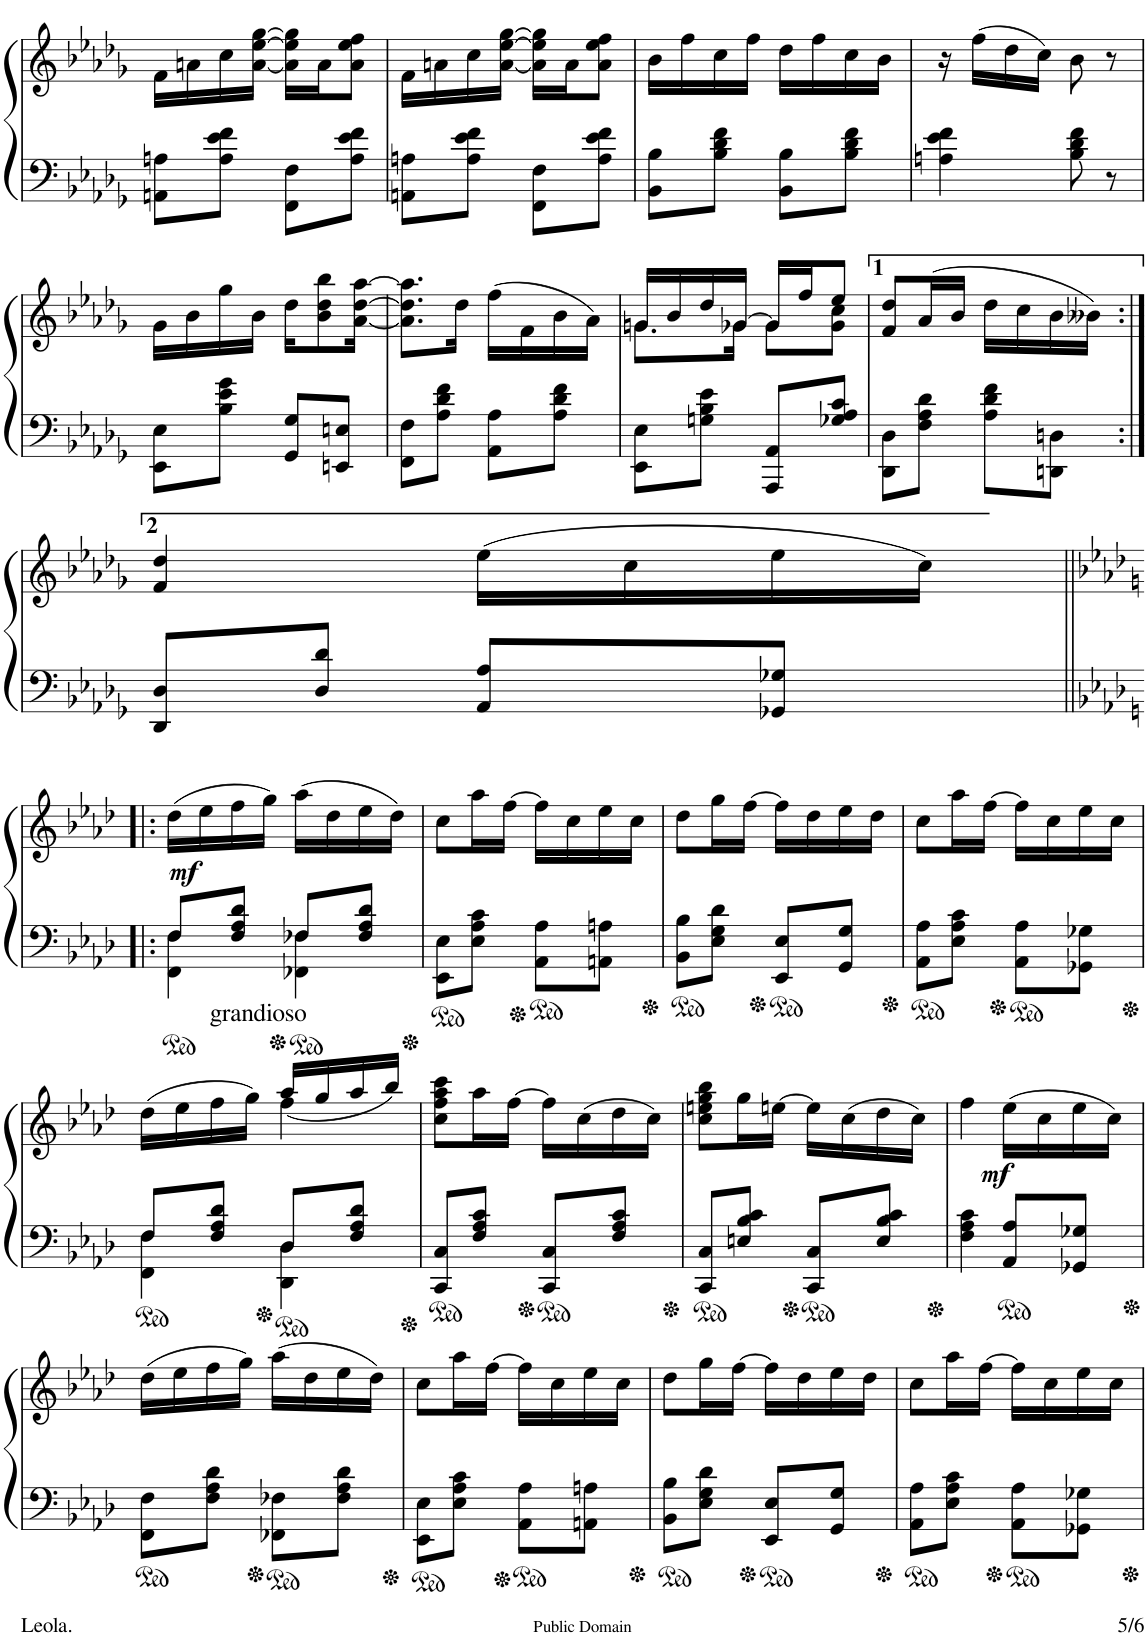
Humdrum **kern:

**kern	**kern	**dynam
*part1	*part1	*part1
*staff2	*staff1	*staff1/2
*I"Piano	*	*
*I'Pno.	*	*
!!LO:PB:g=z
*clefF4	*clefG2	*
*k[b-e-a-d-g-]	*k[b-e-a-d-g-]	*
*D-:	*D-:	*
*M2/4	*M2/4	*
=60	=60	=60
8AAn\ 8An\L	16f\LL	.
.	16an\	.
8A\ 8e-\ 8f\J	16cc\	.
.	[16a\ [16ee-\ [16gg-\JJ	.
8FF\ 8F\L	16a\] 16ee-\] 16gg-\]LL	.
.	16a\J	.
8A\ 8e-\ 8f\J	8a\ 8ee-\ 8ff\J	.
=61	=61	=61
8AAn\ 8An\L	16f\LL	.
.	16an\	.
8A\ 8e-\ 8f\J	16cc\	.
.	[16a\ [16ee-\ [16gg-\JJ	.
8FF\ 8F\L	16a\] 16ee-\] 16gg-\]LL	.
.	16a\J	.
8A\ 8e-\ 8f\J	8a\ 8ee-\ 8ff\J	.
=62	=62	=62
8BB-\ 8B-\L	16b-\LL	.
.	16ff\	.
8B-\ 8d-\ 8f\J	16cc\	.
.	16ff\JJ	.
8BB-\ 8B-\L	16dd-\LL	.
.	16ff\	.
8B-\ 8d-\ 8f\J	16cc\	.
.	16b-\JJ	.
=63	=63	=63
4An\ 4e-\ 4f\	16r	.
.	(16ff\LL	.
.	16dd-\	.
.	16cc\JJ)	.
8B-\ 8d-\ 8f\	8b-\	.
8r	8r	.
!!LO:LB:g=z
=64	=64	=64
8EE-\ 8E-\L	16g-\LL	.
.	16b-\	.
8B-\ 8e-\ 8g-\J	16gg-\	.
.	16b-\JJ	.
8GG-/ 8G-/L	16dd-\KL	.
.	8b-\ 8dd-\ 8bb-\	.
8EEn/ 8En/J	.	.
.	[16a-\ [16dd-\ [16aa-\Jk	.
=65	=65	=65
8FF\ 8F\L	8.a-\] 8.dd-\] 8.aa-\]L	.
8A-\ 8d-\ 8f\J	.	.
.	16dd-\Jk	.
8AA-\ 8A-\L	(16ff\LL	.
.	16f\	.
8A-\ 8d-\ 8f\J	16b-\	.
.	16a-\JJ)	.
=66	=66	=66
!	!LO:N:head=solid	!
*	*^	*
8EE-\ 8E-\L	16gn/LL	8.g\L	.
.	16b-/	.	.
8Gn\ 8B-\ 8e-\J	16dd-/	.	.
.	[16g-X/JJ	16g-\Jk	.
8AAA-/ 8AA-/L	16g-/LL]	8g-\L	.
.	16ff/J	.	.
8G-X/ 8A-/ 8c/J	8ee-/J	8g-\ 8cc\J	.
*	*v	*v	*
=67	=67	=67
8DD-\ 8D-\L	8f/ 8dd-/L	.
8F\ 8A-\ 8d-\J	(16a-/L	.
.	16b-/JJ	.
8A-\ 8d-\ 8f\L	16dd-\LL	.
.	16cc\	.
8DDn\ 8Dn\J	16b-\	.
.	16b--X\JJ)	.
!!LO:LB:g=z
=68:|!	=68:|!	=68:|!
8DD-/ 8D-/L	4f/ 4dd-/	.
8D-/ 8d-/J	.	.
8AA-/ 8A-/L	(16ee-\LL	.
.	16cc\	.
8GG-X/ 8G-X/J	16ee-\	.
.	16cc\JJ)	.
!!LO:LB:g=z
=69!|:	=69!|:	=69!|:
*k[b-e-a-d-]	*k[b-e-a-d-]	*
*A-:	*A-:	*
*^	*	*
!	!	!	!LO:DY:b
8F/L	4FF\ 4F\	(16dd-\LL	mf
.	.	16ee-\	.
!LO:TX:b:t=grandioso	!	!	!
8F/ 8A-/ 8d-/J	.	16ff\	.
.	.	16gg\JJ)	.
8F-X/L	4FF-X\ 4F-\	(16aa-\LL	.
.	.	16dd-\	.
8F-/ 8A-/ 8d-/J	.	16ee-\	.
.	.	16dd-\JJ)	.
*v	*v	*	*
=70	=70	=70
8EE-\ 8E-\L	8cc\L	.
8E-\ 8A-\ 8c\J	16aa-\L	.
.	[16ff\JJ	.
8AA-\ 8A-\L	16ff\LL]	.
.	16cc\	.
8AAn\ 8An\J	16ee-\	.
.	16cc\JJ	.
=71	=71	=71
8BB-\ 8B-\L	8dd-\L	.
8E-\ 8G\ 8d-\J	16gg\L	.
.	[16ff\JJ	.
8EE-/ 8E-/L	16ff\LL]	.
.	16dd-\	.
8GG/ 8G/J	16ee-\	.
.	16dd-\JJ	.
=72	=72	=72
8AA-\ 8A-\L	8cc\L	.
8E-\ 8A-\ 8c\J	16aa-\L	.
.	[16ff\JJ	.
8AA-\ 8A-\L	16ff\LL]	.
.	16cc\	.
8GG-X\ 8G-X\J	16ee-\	.
.	16cc\JJ	.
!!LO:LB:g=z
=73	=73	=73
*^	*^	*
8F/L	4FF\ 4F\	(16dd-\LL	4ryy	.
.	.	16ee-\	.	.
8F/ 8A-/ 8d-/J	.	16ff\	.	.
.	.	16gg\JJ)	.	.
8D-/L	4DD-\ 4D-\	(4ff\	16aa-/LL	.
.	.	.	16gg/	.
8F/ 8A-/ 8d-/J	.	.	16aa-/	.
.	.	.	16bb-/JJ)	.
*v	*v	*	*	*
*	*v	*v	*
=74	=74	=74
8CC/ 8C/L	8cc\ 8ff\ 8aa-\ 8ccc\L	.
8F/ 8A-/ 8c/J	16aa-\L	.
.	[16ff\JJ	.
8CC/ 8C/L	16ff\LL]	.
.	(16cc\	.
8F/ 8A-/ 8c/J	16dd-\	.
.	16cc\JJ)	.
=75	=75	=75
8CC/ 8C/L	8cc\ 8een\ 8gg\ 8bb-\L	.
8En/ 8B-/ 8c/J	16gg\L	.
.	[16een\JJ	.
8CC/ 8C/L	16ee\LL]	.
.	(16cc\	.
8E/ 8B-/ 8c/J	16dd-\	.
.	16cc\JJ)	.
=76	=76	=76
4F\ 4A-\ 4c\	4ff\	.
!	!	!LO:DY:b
8AA-/ 8A-/L	(16ee-\LL	mf
.	16cc\	.
8GG-X/ 8G-X/J	16ee-\	.
.	16cc\JJ)	.
!!LO:LB:g=z
=77	=77	=77
8FF\ 8F\L	(16dd-\LL	.
.	16ee-\	.
8F\ 8A-\ 8d-\J	16ff\	.
.	16gg\JJ)	.
8FF-X\ 8F-X\L	(16aa-\LL	.
.	16dd-\	.
8F-\ 8A-\ 8d-\J	16ee-\	.
.	16dd-\JJ)	.
=78	=78	=78
8EE-\ 8E-\L	8cc\L	.
8E-\ 8A-\ 8c\J	16aa-\L	.
.	[16ff\JJ	.
8AA-\ 8A-\L	16ff\LL]	.
.	16cc\	.
8AAn\ 8An\J	16ee-\	.
.	16cc\JJ	.
=79	=79	=79
8BB-\ 8B-\L	8dd-\L	.
8E-\ 8G\ 8d-\J	16gg\L	.
.	[16ff\JJ	.
8EE-/ 8E-/L	16ff\LL]	.
.	16dd-\	.
8GG/ 8G/J	16ee-\	.
.	16dd-\JJ	.
=80	=80	=80
8AA-\ 8A-\L	8cc\L	.
8E-\ 8A-\ 8c\J	16aa-\L	.
.	[16ff\JJ	.
8AA-\ 8A-\L	16ff\LL]	.
.	16cc\	.
8GG-X\ 8G-X\J	16ee-\	.
.	16cc\JJ	.
=	=	=
*-	*-	*-
